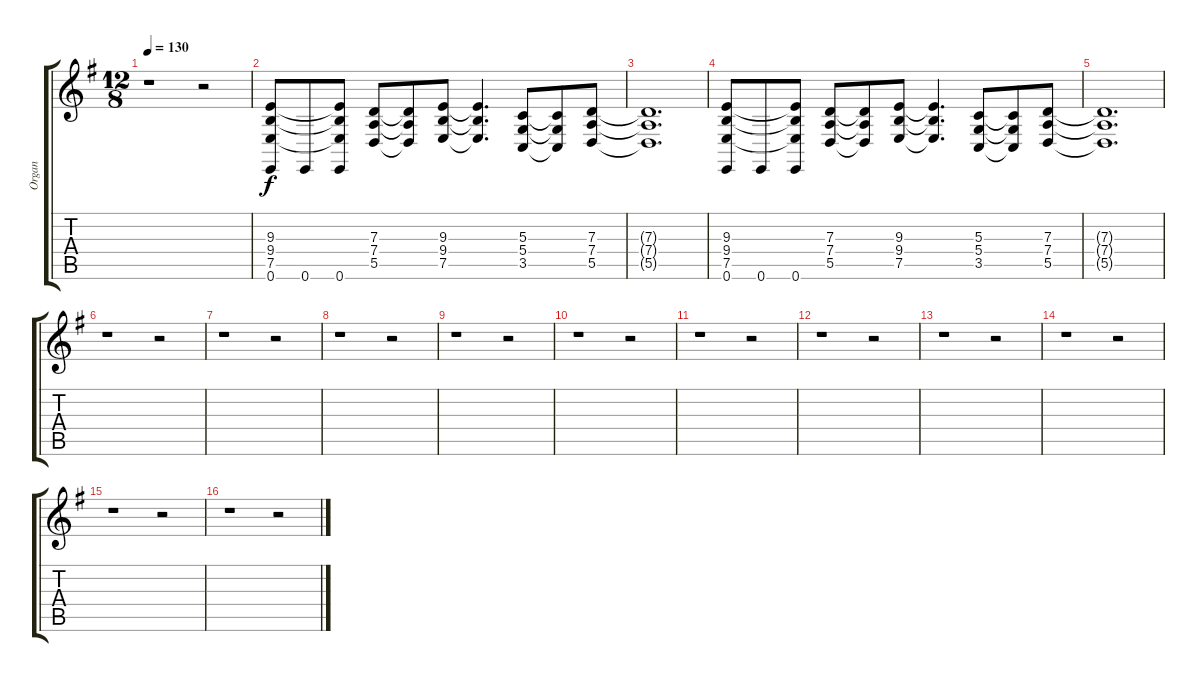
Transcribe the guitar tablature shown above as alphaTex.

\track ("Organ" "Organ") {instrument pad8sweep}
\staff {score tabs}
\tuning (E4 B3 G3 D3 A2 E2) {hide}
\ts (12 8)
\tempo 130
\clef g2
\ks g
r.1{dy f} r.2 |
(9.3 9.4 7.5 0.6).8{volume 9 instrument tremolostrings} 0.6.8 (9.3{t} 9.4{t} 7.5{t} 0.6).8 (7.3 7.4 5.5).8 (7.3{t} 7.4{t} 5.5{t}).8 (9.3 9.4 7.5).8 (9.3{t} 9.4{t} 7.5{t}).4{d} (5.3 5.4 3.5).8 (5.3{t} 5.4{t} 3.5{t}).8 (7.3 7.4 5.5).8 |
(7.3{t} 7.4{t} 5.5{t}).1{d} |
(9.3 9.4 7.5 0.6).8 0.6.8 (9.3{t} 9.4{t} 7.5{t} 0.6).8 (7.3 7.4 5.5).8 (7.3{t} 7.4{t} 5.5{t}).8 (9.3 9.4 7.5).8 (9.3{t} 9.4{t} 7.5{t}).4{d} (5.3 5.4 3.5).8 (5.3{t} 5.4{t} 3.5{t}).8 (7.3 7.4 5.5).8 |
(7.3{t} 7.4{t} 5.5{t}).1{d} |
r.1 r.2 |
r.1 r.2 |
r.1 r.2 |
r.1 r.2 |
r.1 r.2 |
r.1 r.2 |
r.1 r.2 |
r.1 r.2 |
r.1 r.2 |
r.1 r.2 |
r.1 r.2
